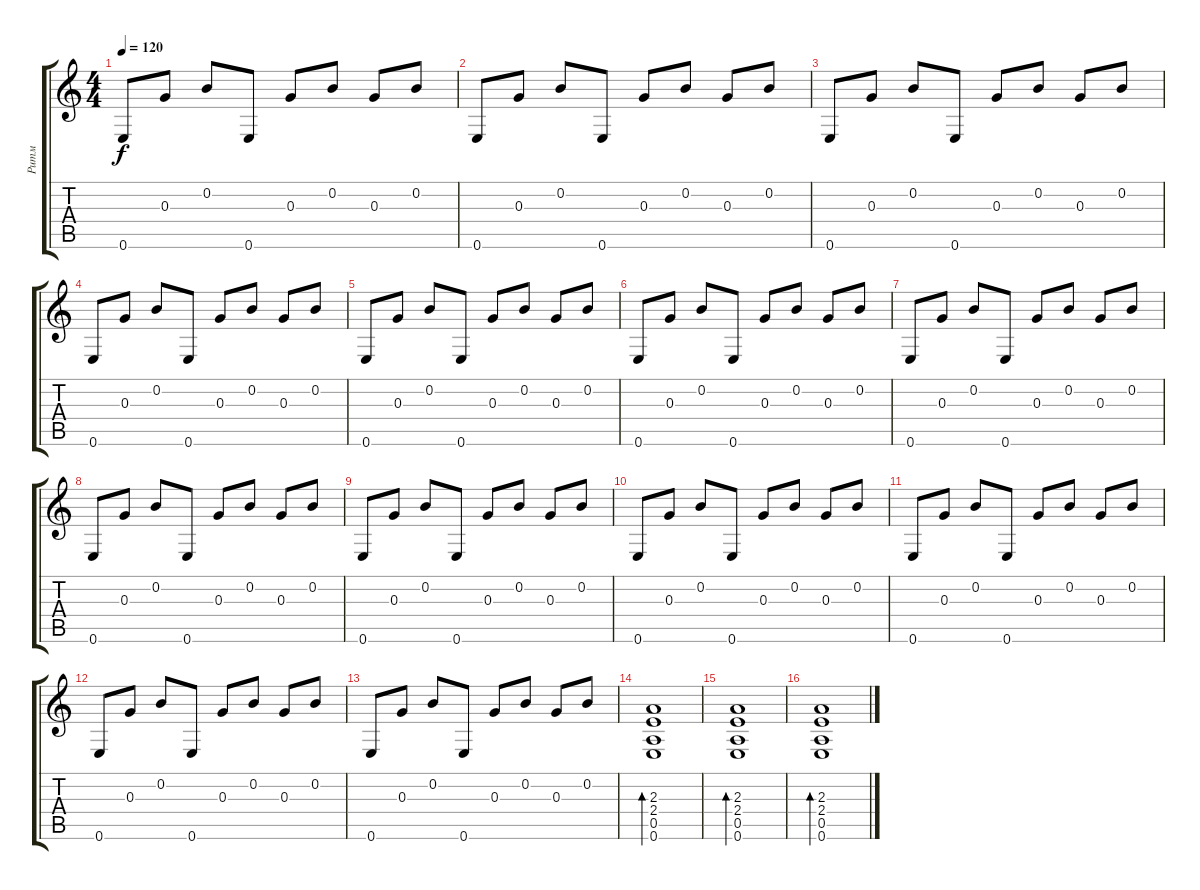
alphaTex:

\track ("Ритм" "Ритм") {instrument acousticguitarsteel}
\staff {score tabs}
\tuning (E4 B3 G3 D3 A2 E2) {hide}
\ts (4 4)
\tempo 120
\clef g2
\ks c
0.6.8{dy f} 0.3.8 0.2.8 0.6.8 0.3.8 0.2.8 0.3.8 0.2.8 |
0.6.8 0.3.8 0.2.8 0.6.8 0.3.8 0.2.8 0.3.8 0.2.8 |
0.6.8 0.3.8 0.2.8 0.6.8 0.3.8 0.2.8 0.3.8 0.2.8 |
0.6.8 0.3.8 0.2.8 0.6.8 0.3.8 0.2.8 0.3.8 0.2.8 |
0.6.8 0.3.8 0.2.8 0.6.8 0.3.8 0.2.8 0.3.8 0.2.8 |
0.6.8 0.3.8 0.2.8 0.6.8 0.3.8 0.2.8 0.3.8 0.2.8 |
0.6.8 0.3.8 0.2.8 0.6.8 0.3.8 0.2.8 0.3.8 0.2.8 |
0.6.8 0.3.8 0.2.8 0.6.8 0.3.8 0.2.8 0.3.8 0.2.8 |
0.6.8 0.3.8 0.2.8 0.6.8 0.3.8 0.2.8 0.3.8 0.2.8 |
0.6.8 0.3.8 0.2.8 0.6.8 0.3.8 0.2.8 0.3.8 0.2.8 |
0.6.8 0.3.8 0.2.8 0.6.8 0.3.8 0.2.8 0.3.8 0.2.8 |
0.6.8 0.3.8 0.2.8 0.6.8 0.3.8 0.2.8 0.3.8 0.2.8 |
0.6.8 0.3.8 0.2.8 0.6.8 0.3.8 0.2.8 0.3.8 0.2.8 |
(2.3 2.4 0.5 0.6).1{bd 480} |
(2.3 2.4 0.5 0.6).1{bd 480} |
(2.3 2.4 0.5 0.6).1{bd 480}
